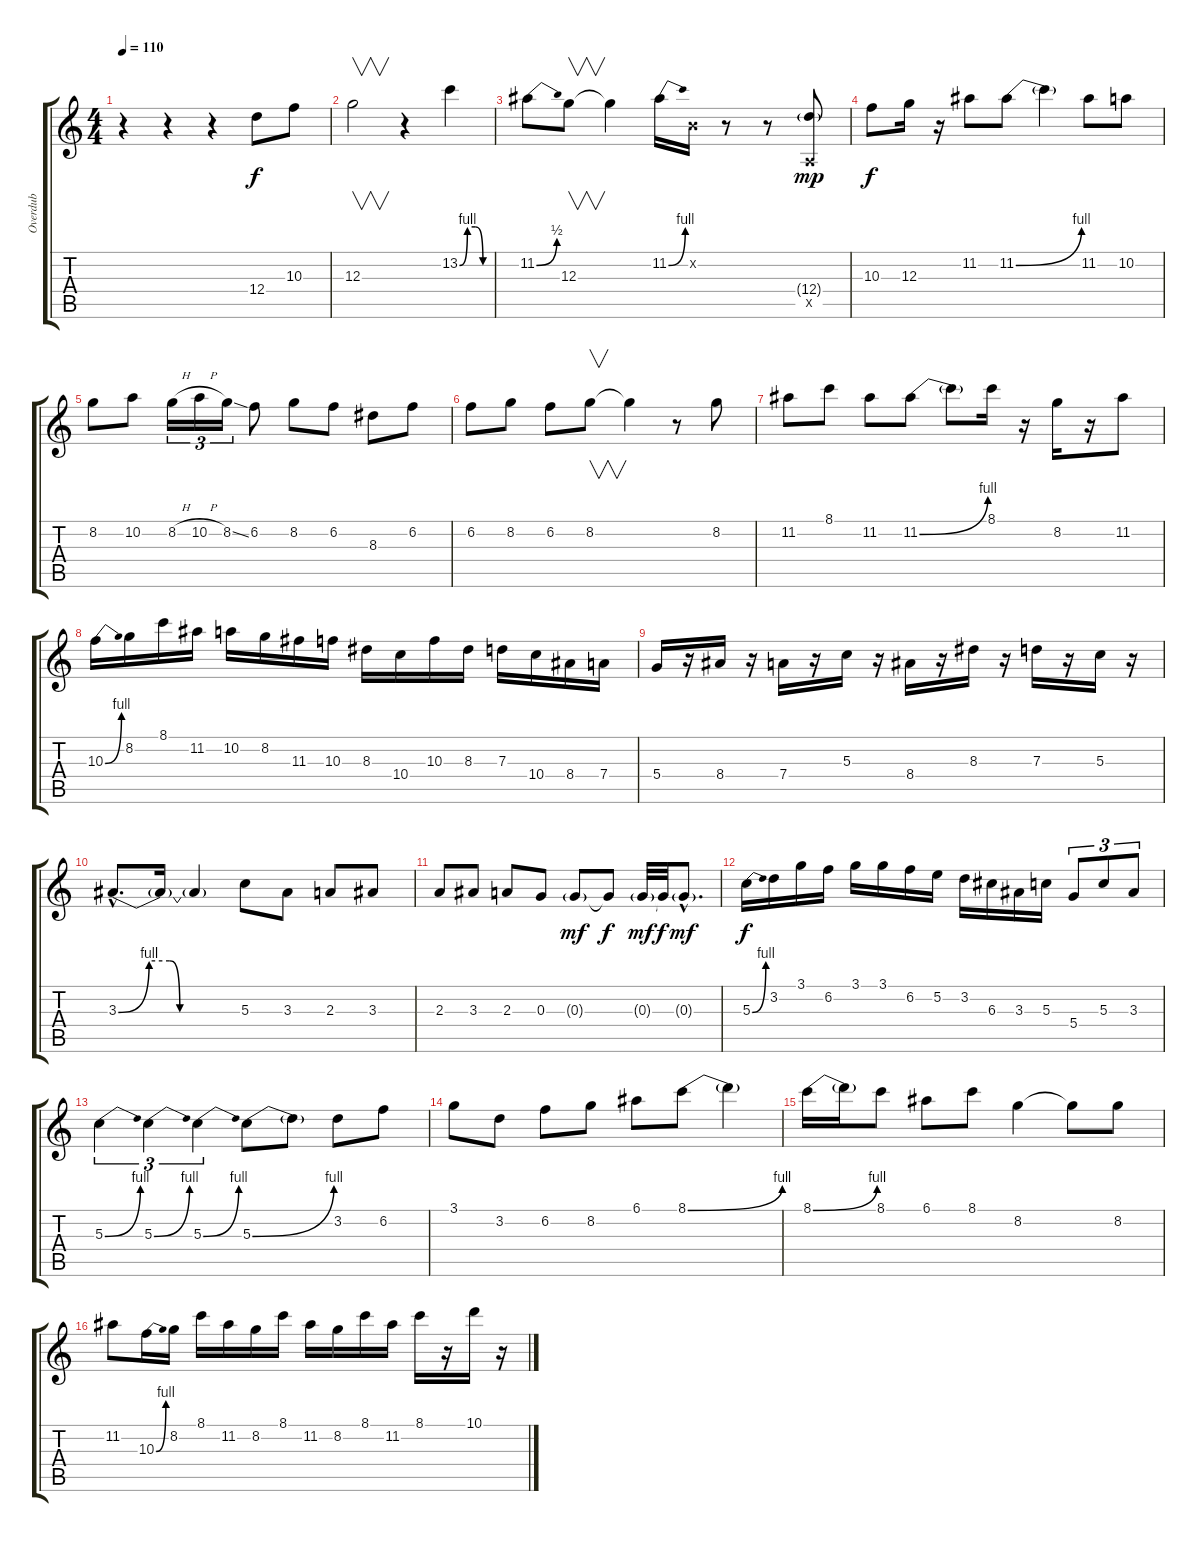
\track ("Overdub" "Overdub") {instrument fretlessbass}
\staff {score tabs}
\tuning (E4 B3 G3 D3 A2 E2) {hide}
\ts (4 4)
\tempo 110
\clef g2
\ks c
r.4{dy f instrument fretlessbass} r.4 r.4 12.4.8 10.3.8 |
12.3.2{v} r.4 13.2{be (custom 0 0 15 4 30 4 45 0 60 0)}.4 |
11.2{be (bend 0 0 60 2)}.8 12.3.8{v} 12.3{t}.4 11.2{be (bend 0 0 60 4)}.16 0.2{x}.16 r.8 r.8 (12.4{g} 0.5{x}).8{dy mp} |
10.3.8{dy f} 12.3.16 r.16 11.2.8 11.2{be (bend 0 0 60 4)}.8 11.2{t}.4 11.2.8 10.2.8 |
8.2.8 10.2.8 8.2{h}.16{tu (3 2)} 10.2{h}.16{tu (3 2)} 8.2{ss}.16{tu (3 2)} 6.2.8 8.2.8 6.2.8 8.3.8 6.2.8 |
6.2.8 8.2.8 6.2.8 8.2.8{v} 8.2{t}.4 r.8 8.2.8 |
11.2.8 8.1.8 11.2.8 11.2{be (bend 0 0 60 4)}.8 11.2{t}.8 8.1.16 r.16 8.2.16 r.16 11.2.8 |
10.3{be (bend 0 0 60 4)}.16 8.2.16 8.1.16 11.2.16 10.2.16 8.2.16 11.3.16 10.3.16 8.3.16 10.4.16 10.3.16 8.3.16 7.3.16 10.4.16 8.4.16 7.4.16 |
5.4.16 r.16 8.4.16 r.16 7.4.16 r.16 5.3.16 r.16 8.4.16 r.16 8.3.16 r.16 7.3.16 r.16 5.3.16 r.16 |
3.3{be (custom 0 0 15 4 25 4 30 0 60 0) hac}.8{d} 3.3{t}.16 3.3{t}.4 5.3.8 3.3.8 2.3.8 3.3.8 |
2.3.8 3.3.8 2.3.8 0.3.8 0.3{g}.8{dy mf} 0.3{t}.8{dy f} 0.3{g}.32{dy mf} 0.3{t}.32{dy f} 0.3{g hac}.8{d dy mf} |
5.3{be (bend 0 0 60 4)}.16{dy f} 3.2.16 3.1.16 6.2.16 3.1.16 3.1.16 6.2.16 5.2.16 3.2.16 6.3.16 3.3.16 5.3.16 5.4.8{tu (3 2)} 5.3.8{tu (3 2)} 3.3.8{tu (3 2)} |
5.3{be (bend 0 0 60 4)}.4{tu (3 2)} 5.3{be (bend 0 0 60 4)}.4{tu (3 2)} 5.3{be (bend 0 0 60 4)}.4{tu (3 2)} 5.3{be (bend 0 0 60 4)}.8 5.3{t}.8 3.2.8 6.2.8 |
3.1.8 3.2.8 6.2.8 8.2.8 6.1.8 8.1{be (bend 0 0 60 4)}.8 8.1{t}.4 |
8.1{be (bend 0 0 60 4)}.16 8.1{t}.16 8.1.8 6.1.8 8.1.8 8.2.4 8.2{t}.8 8.2.8 |
11.2.8 10.3{be (bend 0 0 60 4)}.16 8.2.16 8.1.16 11.2.16 8.2.16 8.1.16 11.2.16 8.2.16 8.1.16 11.2.16 8.1.16 r.16 10.1.16 r.16
